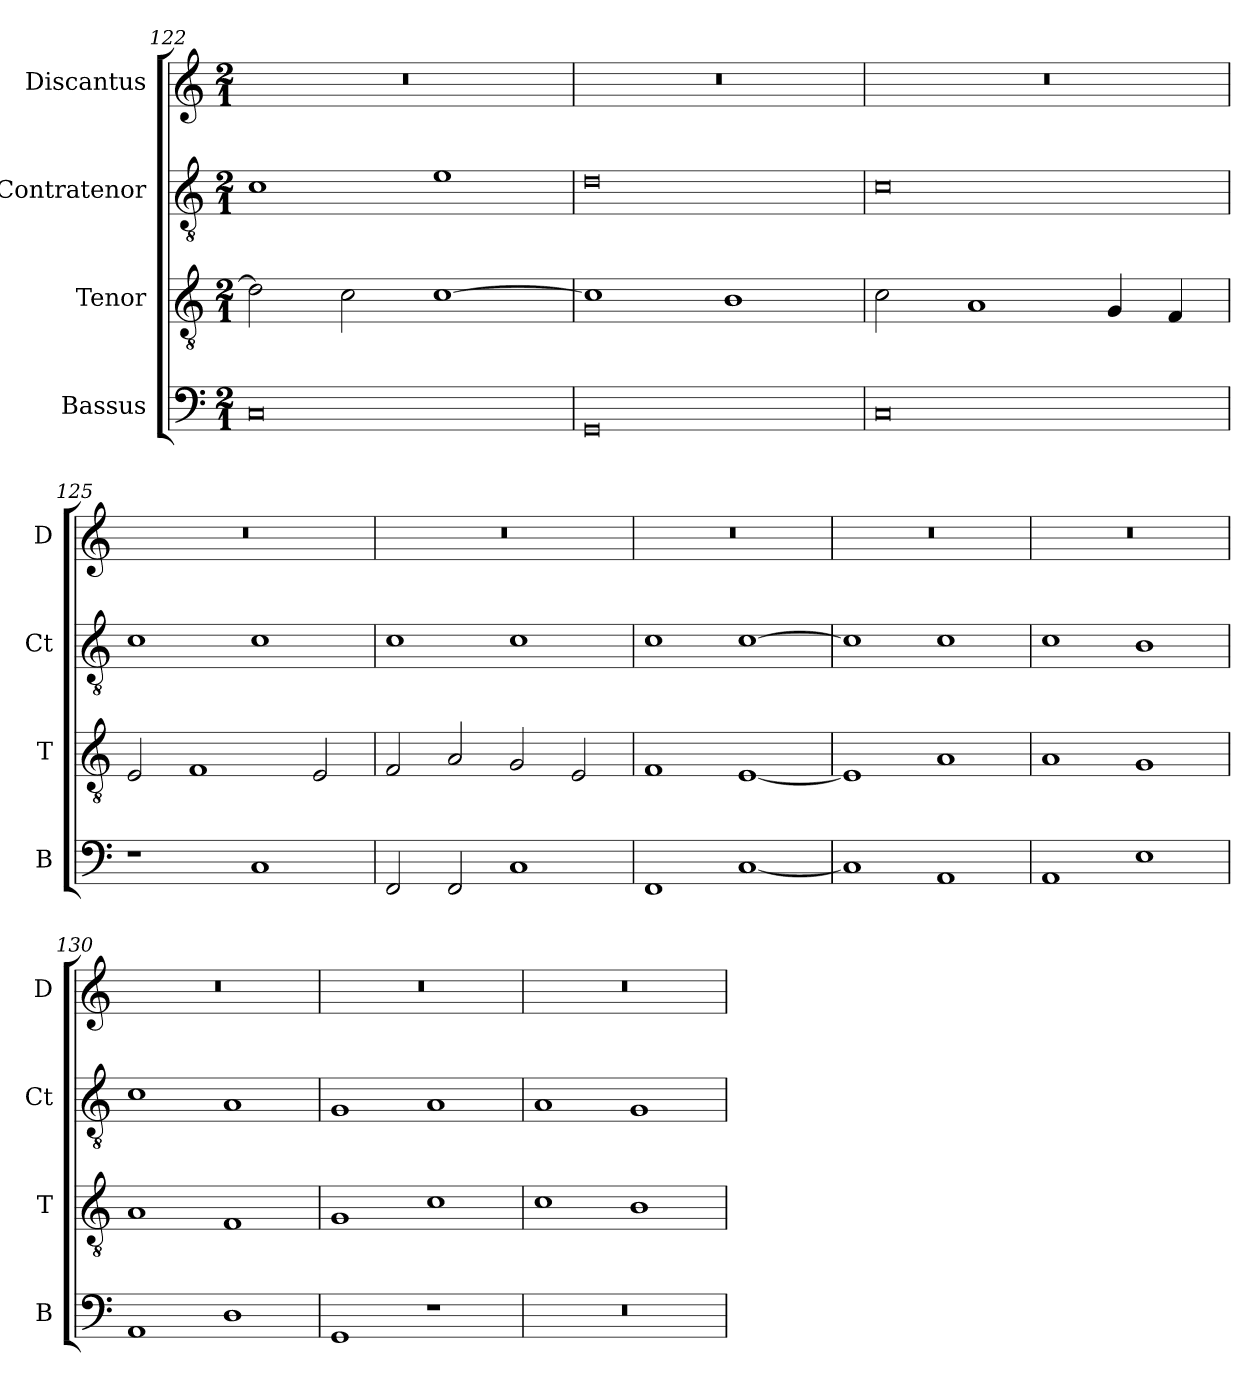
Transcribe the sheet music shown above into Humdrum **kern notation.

**kern	**kern	**kern	**kern
*part4	*part3	*part2	*part1
*staff4	*staff3	*staff2	*staff1
*I"Bassus	*I"Tenor	*I"Contratenor	*I"Discantus
*I'B	*I'T	*I'Ct	*I'D
*clefF4	*clefGv2	*clefGv2	*clefG2
*k[]	*k[]	*k[]	*k[]
*M2/1	*M2/1	*M2/1	*M2/1
=122	=122	=122	=122
0C	2d\]	1c	0r
.	2c\	.	.
.	[1c	1e	.
=123	=123	=123	=123
0GG	1c]	0d	0r
.	1B	.	.
=124	=124	=124	=124
0C	2c\	0c	0r
.	1A	.	.
.	4G/	.	.
.	4F/	.	.
=125	=125	=125	=125
1r	2E/	1c	0r
.	1F	.	.
1C	.	1c	.
.	2E/	.	.
=126	=126	=126	=126
2FF/	2F/	1c	0r
2FF/	2A/	.	.
1C	2G/	1c	.
.	2E/	.	.
=127	=127	=127	=127
1FF	1F	1c	0r
[1C	[1E	[1c	.
=128	=128	=128	=128
1C]	1E]	1c]	0r
1AA	1A	1c	.
=129	=129	=129	=129
1AA	1A	1c	0r
1E	1G	1B	.
=130	=130	=130	=130
1AA	1A	1c	0r
1D	1F	1A	.
=131	=131	=131	=131
1GG	1G	1G	0r
1r	1c	1A	.
=132	=132	=132	=132
0r	1c	1A	0r
.	1B	1G	.
=	=	=	=
*-	*-	*-	*-
